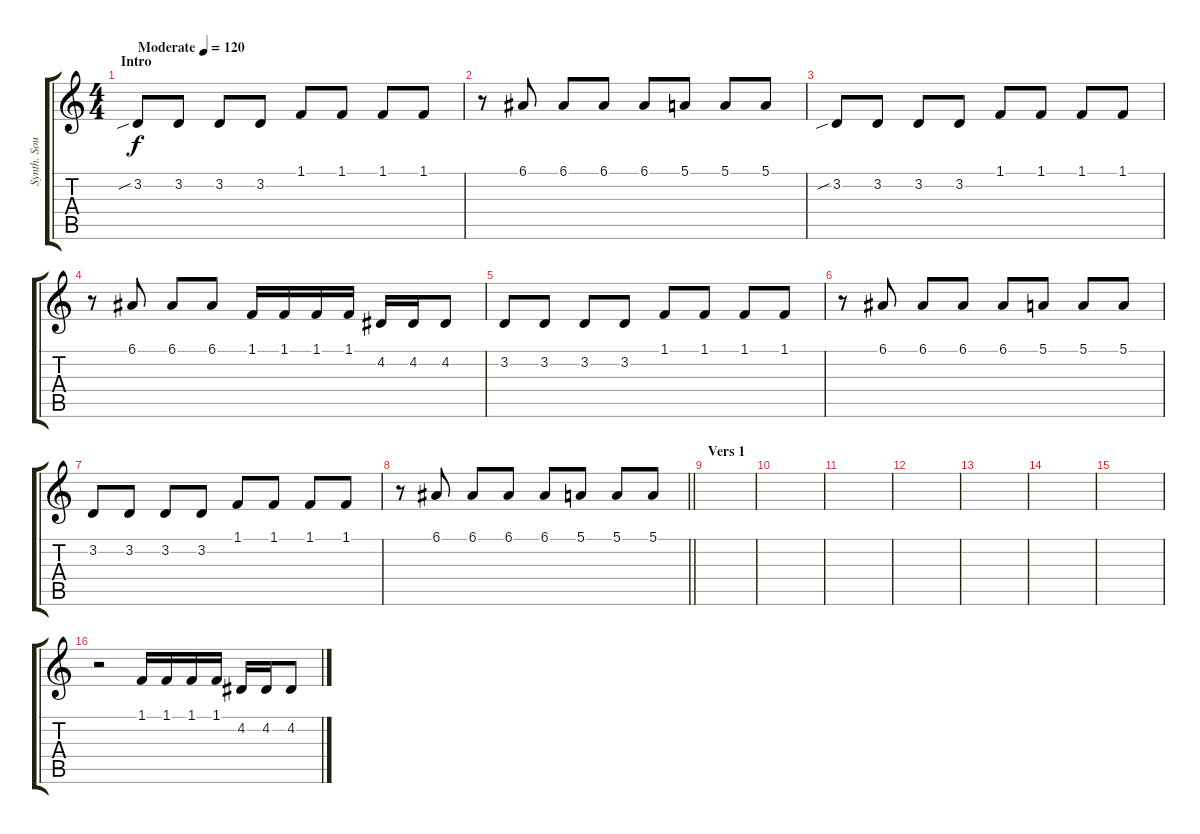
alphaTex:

\track ("Synth. Sounds 1" "Synth. Sou") {instrument lead8bassandlead}
\staff {score tabs}
\tuning (E4 B3 G3 D3 A2 E2) {hide}
\ts (4 4)
\section ("" "Intro")
\tempo (120 "Moderate")
\clef g2
\ks c
3.2{sib}.8{dy f instrument lead8bassandlead} 3.2.8 3.2.8 3.2.8 1.1.8 1.1.8 1.1.8 1.1.8 |
r.8 6.1.8 6.1.8 6.1.8 6.1.8 5.1.8 5.1.8 5.1.8 |
3.2{sib}.8 3.2.8 3.2.8 3.2.8 1.1.8 1.1.8 1.1.8 1.1.8 |
r.8 6.1.8 6.1.8 6.1.8 1.1.16 1.1.16 1.1.16 1.1.16 4.2.16 4.2.16 4.2.8 |
3.2.8 3.2.8 3.2.8 3.2.8 1.1.8 1.1.8 1.1.8 1.1.8 |
r.8 6.1.8 6.1.8 6.1.8 6.1.8 5.1.8 5.1.8 5.1.8 |
3.2.8 3.2.8 3.2.8 3.2.8 1.1.8 1.1.8 1.1.8 1.1.8 |
\barLineRight lightlight
r.8 6.1.8 6.1.8 6.1.8 6.1.8 5.1.8 5.1.8 5.1.8 |
\section ("" "Vers 1")
|
|
|
|
|
|
|
r.2 1.1.16 1.1.16 1.1.16 1.1.16 4.2.16 4.2.16 4.2.8
